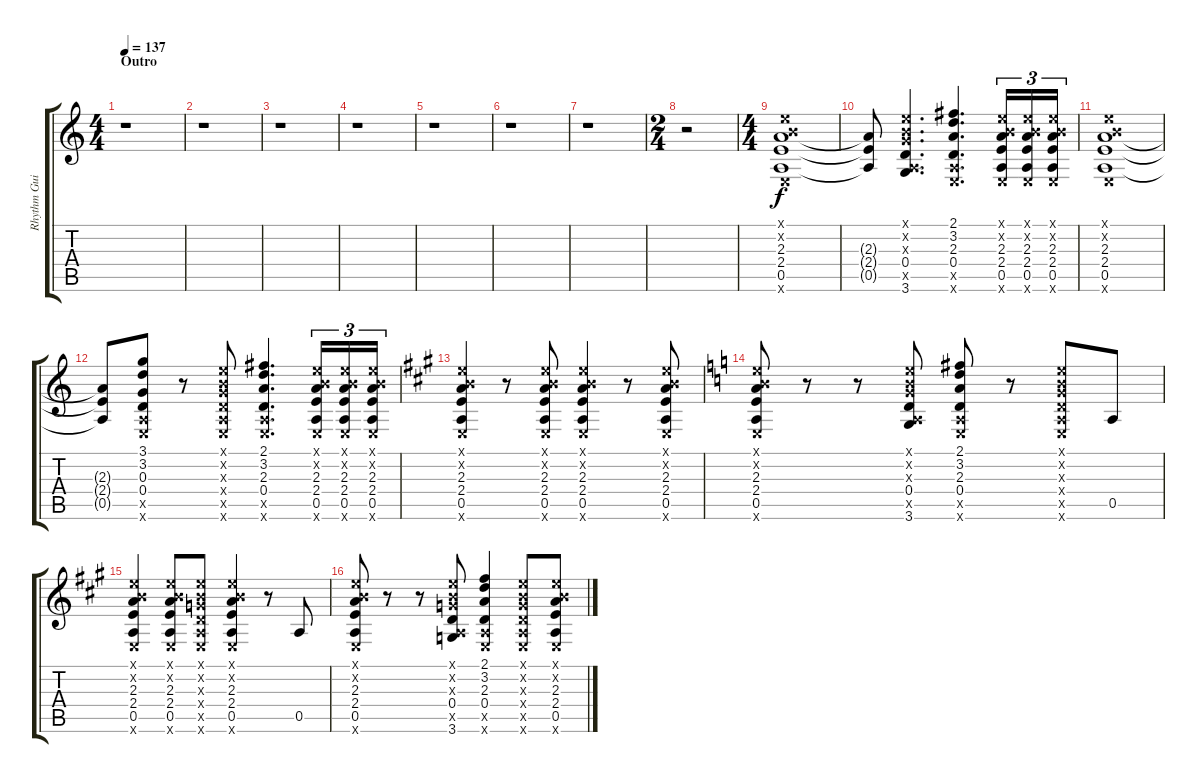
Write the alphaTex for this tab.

\track ("Rhythm Guitar" "Rhythm Gui") {instrument acousticguitarsteel}
\staff {score tabs}
\tuning (E4 B3 G3 D3 A2 E2) {hide}
\ts (4 4)
\section ("" "Outro")
\tempo 137
\clef g2
\ks c
r.1{dy f} |
r.1 |
r.1 |
r.1 |
r.1 |
r.1 |
r.1 |
\ts (2 4)
r.2 |
\ts (4 4)
(0.1{x} 0.2{x} 2.3 2.4 0.5 0.6{x}).1 |
(2.3{t} 2.4{t} 0.5{t}).8 (0.1{x} 0.2{x} 0.3{x} 0.4 0.5{x} 3.6).4{d} (2.1 3.2 2.3 0.4 0.5{x} 0.6{x}).4{d} (0.1{x} 0.2{x} 2.3 2.4 0.5 0.6{x}).16{tu (3 2)} (0.1{x} 0.2{x} 2.3 2.4 0.5 0.6{x}).16{tu (3 2)} (0.1{x} 0.2{x} 2.3 2.4 0.5 0.6{x}).16{tu (3 2)} |
(0.1{x} 0.2{x} 2.3 2.4 0.5 0.6{x}).1 |
(2.3{t} 2.4{t} 0.5{t}).8 (3.1 3.2 0.3 0.4 0.5{x} 0.6{x}).8 r.8 (0.1{x} 0.2{x} 0.3{x} 0.4{x} 0.5{x} 0.6{x}).8 (2.1 3.2 2.3 0.4 0.5{x} 0.6{x}).4{d} (0.1{x} 0.2{x} 2.3 2.4 0.5 0.6{x}).16{tu (3 2)} (0.1{x} 0.2{x} 2.3 2.4 0.5 0.6{x}).16{tu (3 2)} (0.1{x} 0.2{x} 2.3 2.4 0.5 0.6{x}).16{tu (3 2)} |
\ks a
(0.1{x} 0.2{x} 2.3 2.4 0.5 0.6{x}).4 r.8 (0.1{x} 0.2{x} 2.3 2.4 0.5 0.6{x}).8 (0.1{x} 0.2{x} 2.3 2.4 0.5 0.6{x}).4 r.8 (0.1{x} 0.2{x} 2.3 2.4 0.5 0.6{x}).8 |
\ks c
(0.1{x} 0.2{x} 2.3 2.4 0.5 0.6{x}).8 r.8 r.8 (0.1{x} 0.2{x} 0.3{x} 0.4 0.5{x} 3.6).8 (2.1 3.2 2.3 0.4 0.5{x} 0.6{x}).8 r.8 (0.1{x} 0.2{x} 0.3{x} 0.4{x} 0.5{x} 0.6{x}).8 0.5.8 |
\ks a
(0.1{x} 0.2{x} 2.3 2.4 0.5 0.6{x}).4 (0.1{x} 0.2{x} 2.3 2.4 0.5 0.6{x}).8 (0.1{x} 0.2{x} 0.3{x} 0.4{x} 0.5{x} 0.6{x}).8 (0.1{x} 0.2{x} 2.3 2.4 0.5 0.6{x}).4 r.8 0.5.8 |
(0.1{x} 0.2{x} 2.3 2.4 0.5 0.6{x}).8 r.8 r.8 (0.1{x} 0.2{x} 0.3{x} 0.4 0.5{x} 3.6).8 (2.1 3.2 2.3 0.4 0.5{x} 0.6{x}).4 (0.1{x} 0.2{x} 0.3{x} 0.4{x} 0.5{x} 0.6{x}).8 (0.1{x} 0.2{x} 2.3 2.4 0.5 0.6{x}).8
